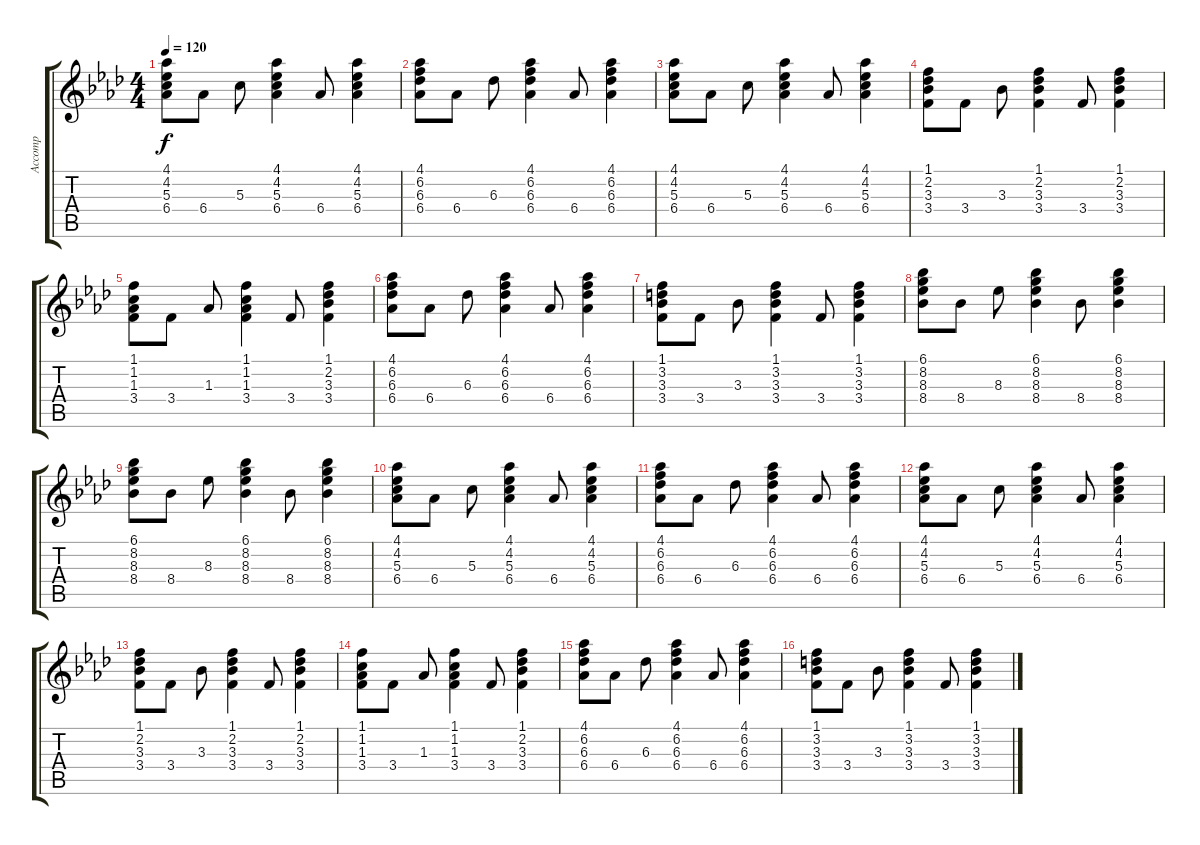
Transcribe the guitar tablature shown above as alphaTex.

\track ("Accomp" "Accomp") {instrument clavinet}
\staff {score tabs}
\tuning (E5 B4 G4 D4 A3 E3) {hide}
\ts (4 4)
\tempo 120
\clef g2
\ks ab
(4.1 4.2 5.3 6.4).8{dy f} 6.4.8 5.3.8 (4.1 4.2 5.3 6.4).4 6.4.8 (4.1 4.2 5.3 6.4).4 |
(4.1 6.2 6.3 6.4).8 6.4.8 6.3.8 (4.1 6.2 6.3 6.4).4 6.4.8 (4.1 6.2 6.3 6.4).4 |
(4.1 4.2 5.3 6.4).8 6.4.8 5.3.8 (4.1 4.2 5.3 6.4).4 6.4.8 (4.1 4.2 5.3 6.4).4 |
(1.1 2.2 3.3 3.4).8 3.4.8 3.3.8 (1.1 2.2 3.3 3.4).4 3.4.8 (1.1 2.2 3.3 3.4).4 |
(1.1 1.2 1.3 3.4).8 3.4.8 1.3.8 (1.1 1.2 1.3 3.4).4 3.4.8 (1.1 2.2 3.3 3.4).4 |
(4.1 6.2 6.3 6.4).8 6.4.8 6.3.8 (4.1 6.2 6.3 6.4).4 6.4.8 (4.1 6.2 6.3 6.4).4 |
(1.1 3.2 3.3 3.4).8 3.4.8 3.3.8 (1.1 3.2 3.3 3.4).4 3.4.8 (1.1 3.2 3.3 3.4).4 |
(6.1 8.2 8.3 8.4).8 8.4.8 8.3.8 (6.1 8.2 8.3 8.4).4 8.4.8 (6.1 8.2 8.3 8.4).4 |
(6.1 8.2 8.3 8.4).8 8.4.8 8.3.8 (6.1 8.2 8.3 8.4).4 8.4.8 (6.1 8.2 8.3 8.4).4 |
(4.1 4.2 5.3 6.4).8 6.4.8 5.3.8 (4.1 4.2 5.3 6.4).4 6.4.8 (4.1 4.2 5.3 6.4).4 |
(4.1 6.2 6.3 6.4).8 6.4.8 6.3.8 (4.1 6.2 6.3 6.4).4 6.4.8 (4.1 6.2 6.3 6.4).4 |
(4.1 4.2 5.3 6.4).8 6.4.8 5.3.8 (4.1 4.2 5.3 6.4).4 6.4.8 (4.1 4.2 5.3 6.4).4 |
(1.1 2.2 3.3 3.4).8 3.4.8 3.3.8 (1.1 2.2 3.3 3.4).4 3.4.8 (1.1 2.2 3.3 3.4).4 |
(1.1 1.2 1.3 3.4).8 3.4.8 1.3.8 (1.1 1.2 1.3 3.4).4 3.4.8 (1.1 2.2 3.3 3.4).4 |
(4.1 6.2 6.3 6.4).8 6.4.8 6.3.8 (4.1 6.2 6.3 6.4).4 6.4.8 (4.1 6.2 6.3 6.4).4 |
(1.1 3.2 3.3 3.4).8 3.4.8 3.3.8 (1.1 3.2 3.3 3.4).4 3.4.8 (1.1 3.2 3.3 3.4).4
